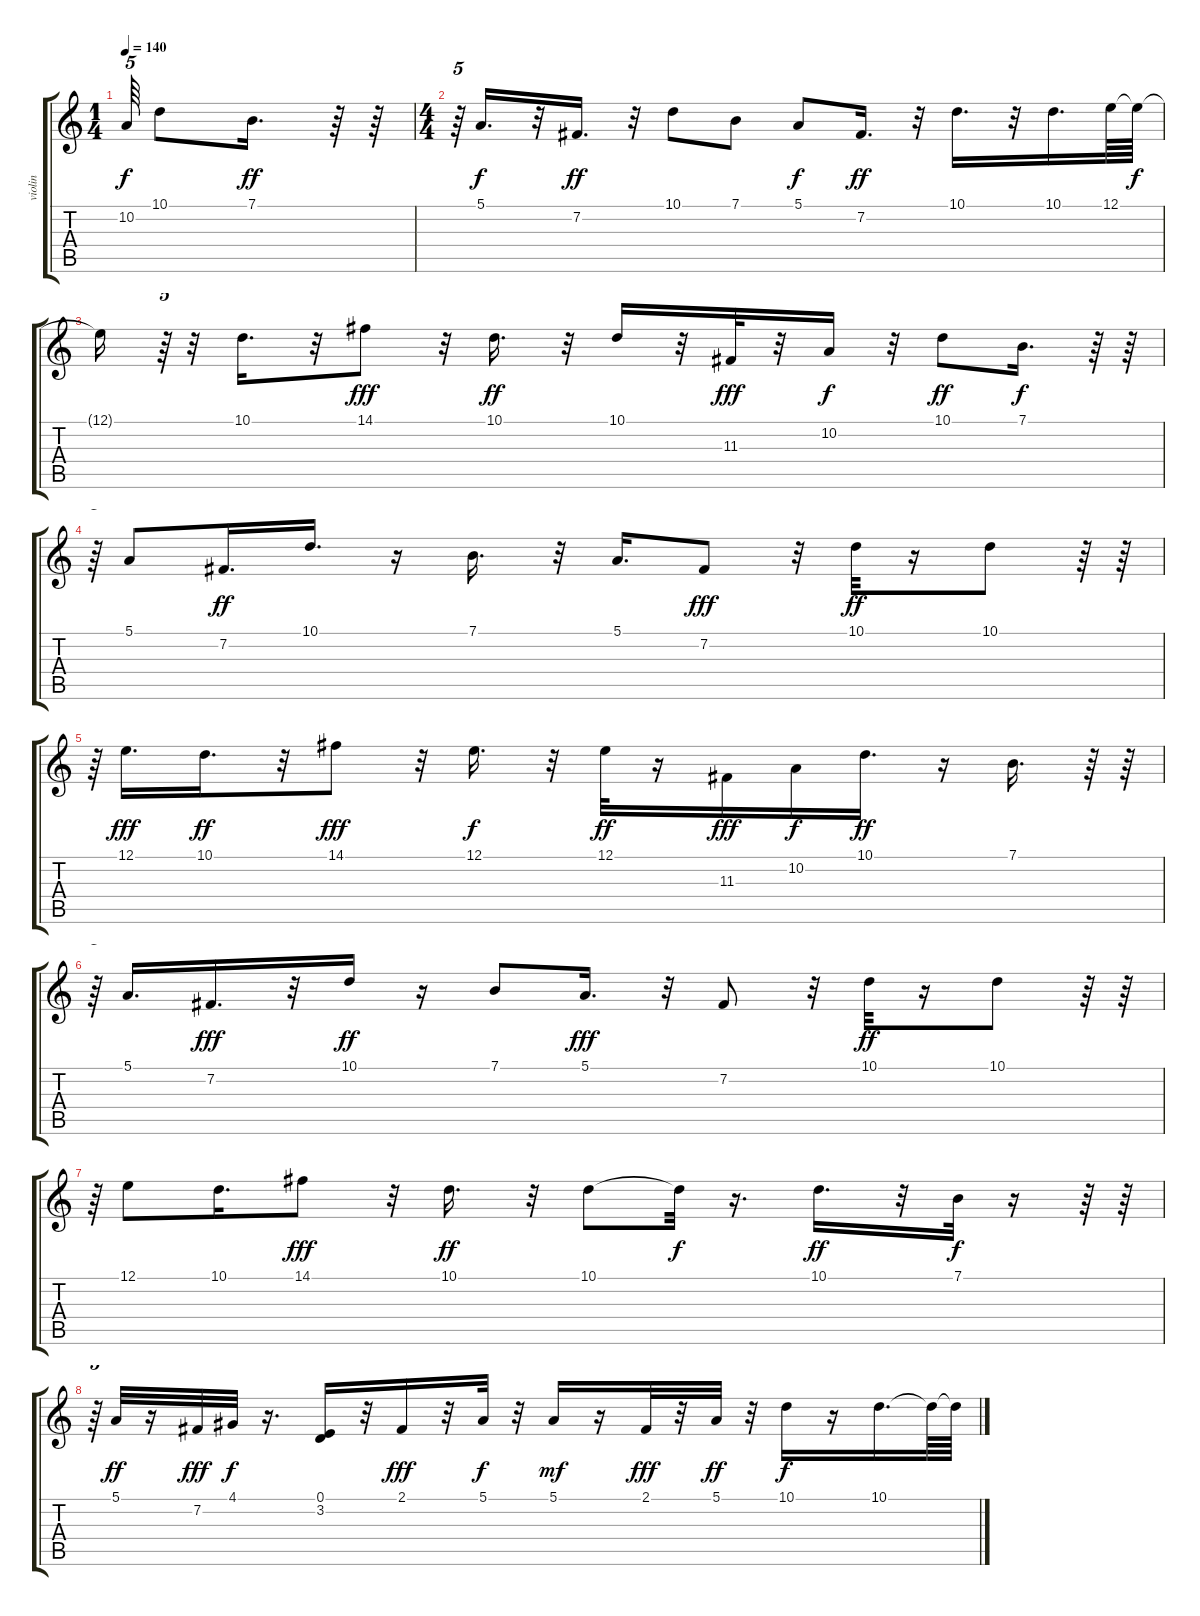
\track ("violin" "violin") {instrument violin}
\staff {score tabs}
\tuning (E4 B3 G3 D3 A2 E2) {hide}
\ts (1 4)
\tempo 140
\clef g2
\ks c
10.2{t}.64{tu (5 4) dy f} 10.1.8 7.1.16{d dy ff} r.64 r.64 |
\ts (4 4)
r.64{tu (5 4)} 5.1.16{d dy f} r.32 7.2.16{d dy ff} r.32 10.1.8 7.1.8 5.1.8{dy f} 7.2.16{d dy ff} r.32 10.1.16{d} r.32 10.1.16{d} 12.1.64 12.1{t}.64{dy f} |
12.1{t}.16 r.64{tu (5 4)} r.32 10.1.16{d} r.32 14.1.8{dy fff} r.32 10.1.16{d dy ff} r.32 10.1.16 r.32 11.3.32{dy fff} r.32 10.2.16{dy f} r.32 10.1.8{dy ff} 7.1.16{d dy f} r.64 r.64 |
r.64{tu (5 4)} 5.1.8 7.2.16{d dy ff} 10.1.16{d} r.16 7.1.16{d} r.32 5.1.16{d} 7.2.8{dy fff} r.32 10.1.32{dy ff} r.16 10.1.8 r.64 r.64 |
r.64{tu (5 4)} 12.1.16{d dy fff} 10.1.16{d dy ff} r.32 14.1.8{dy fff} r.32 12.1.16{d dy f} r.32 12.1.32{dy ff} r.16 11.3.16{dy fff} 10.2.16{dy f} 10.1.16{d dy ff} r.16 7.1.16{d} r.64 r.64 |
r.64{tu (5 4)} 5.1.16{d} 7.2.16{d dy fff} r.32 10.1.16{dy ff} r.16 7.1.8 5.1.16{d dy fff} r.32 7.2.8 r.32 10.1.32{dy ff} r.16 10.1.8 r.64 r.64 |
r.64{tu (5 4)} 12.1.8 10.1.16{d} 14.1.8{dy fff} r.32 10.1.16{d dy ff} r.32 10.1.8 10.1{t}.32{dy f} r.16{d} 10.1.16{d dy ff} r.32 7.1.32{dy f} r.16 r.64 r.64 |
r.64{tu (5 4)} 5.1.32{dy ff} r.16 7.2.32{dy fff} 4.1.32{dy f} r.16{d} (0.1 3.2).16 r.32 2.1.16{dy fff} r.32 5.1.32{dy f} r.32 5.1.16{dy mf} r.16 2.1.32{dy fff} r.32 5.1.32{dy ff} r.32 10.1.16{dy f} r.16 10.1.16{d} 10.1{t}.64 10.1{t}.64
